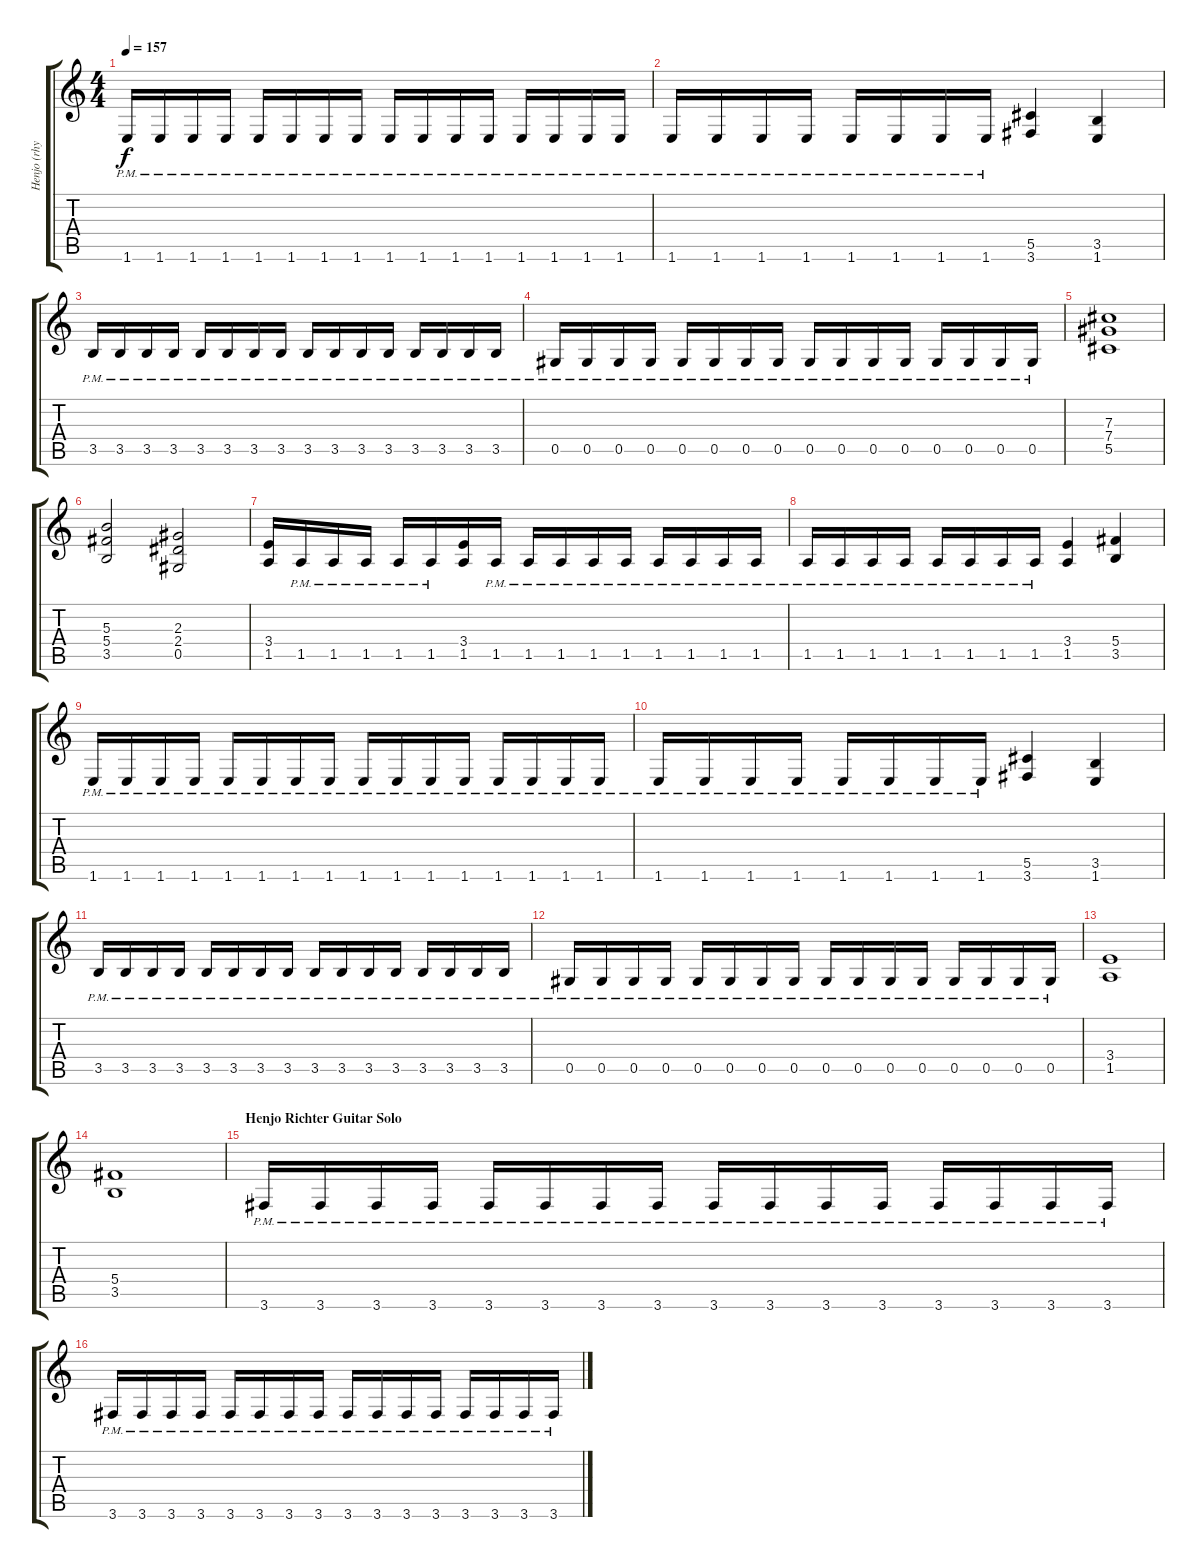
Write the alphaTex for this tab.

\track ("Henjo (rhythm)" "Henjo (rhy") {instrument distortionguitar}
\staff {score tabs}
\tuning (Eb4 Bb3 Gb3 Db3 Ab2 Eb2) {hide}
\ts (4 4)
\tempo 157
\clef g2
\ks c
1.6{pm}.16{dy f} 1.6{pm}.16 1.6{pm}.16 1.6{pm}.16 1.6{pm}.16 1.6{pm}.16 1.6{pm}.16 1.6{pm}.16 1.6{pm}.16 1.6{pm}.16 1.6{pm}.16 1.6{pm}.16 1.6{pm}.16 1.6{pm}.16 1.6{pm}.16 1.6{pm}.16 |
1.6{pm}.16 1.6{pm}.16 1.6{pm}.16 1.6{pm}.16 1.6{pm}.16 1.6{pm}.16 1.6{pm}.16 1.6{pm}.16 (5.5 3.6).4 (3.5 1.6).4 |
3.5{pm}.16 3.5{pm}.16 3.5{pm}.16 3.5{pm}.16 3.5{pm}.16 3.5{pm}.16 3.5{pm}.16 3.5{pm}.16 3.5{pm}.16 3.5{pm}.16 3.5{pm}.16 3.5{pm}.16 3.5{pm}.16 3.5{pm}.16 3.5{pm}.16 3.5{pm}.16 |
0.5{pm}.16 0.5{pm}.16 0.5{pm}.16 0.5{pm}.16 0.5{pm}.16 0.5{pm}.16 0.5{pm}.16 0.5{pm}.16 0.5{pm}.16 0.5{pm}.16 0.5{pm}.16 0.5{pm}.16 0.5{pm}.16 0.5{pm}.16 0.5{pm}.16 0.5{pm}.16 |
(7.3 7.4 5.5).1 |
(5.3 5.4 3.5).2 (2.3 2.4 0.5).2 |
(3.4 1.5).16 1.5{pm}.16 1.5{pm}.16 1.5{pm}.16 1.5{pm}.16 1.5{pm}.16 (3.4 1.5).16 1.5{pm}.16 1.5{pm}.16 1.5{pm}.16 1.5{pm}.16 1.5{pm}.16 1.5{pm}.16 1.5{pm}.16 1.5{pm}.16 1.5{pm}.16 |
1.5{pm}.16 1.5{pm}.16 1.5{pm}.16 1.5{pm}.16 1.5{pm}.16 1.5{pm}.16 1.5{pm}.16 1.5{pm}.16 (3.4 1.5).4 (5.4 3.5).4 |
1.6{pm}.16 1.6{pm}.16 1.6{pm}.16 1.6{pm}.16 1.6{pm}.16 1.6{pm}.16 1.6{pm}.16 1.6{pm}.16 1.6{pm}.16 1.6{pm}.16 1.6{pm}.16 1.6{pm}.16 1.6{pm}.16 1.6{pm}.16 1.6{pm}.16 1.6{pm}.16 |
1.6{pm}.16 1.6{pm}.16 1.6{pm}.16 1.6{pm}.16 1.6{pm}.16 1.6{pm}.16 1.6{pm}.16 1.6{pm}.16 (5.5 3.6).4 (3.5 1.6).4 |
3.5{pm}.16 3.5{pm}.16 3.5{pm}.16 3.5{pm}.16 3.5{pm}.16 3.5{pm}.16 3.5{pm}.16 3.5{pm}.16 3.5{pm}.16 3.5{pm}.16 3.5{pm}.16 3.5{pm}.16 3.5{pm}.16 3.5{pm}.16 3.5{pm}.16 3.5{pm}.16 |
0.5{pm}.16 0.5{pm}.16 0.5{pm}.16 0.5{pm}.16 0.5{pm}.16 0.5{pm}.16 0.5{pm}.16 0.5{pm}.16 0.5{pm}.16 0.5{pm}.16 0.5{pm}.16 0.5{pm}.16 0.5{pm}.16 0.5{pm}.16 0.5{pm}.16 0.5{pm}.16 |
(3.4 1.5).1 |
(5.4 3.5).1 |
\section ("" "Henjo Richter Guitar Solo")
3.6{pm}.16 3.6{pm}.16 3.6{pm}.16 3.6{pm}.16 3.6{pm}.16 3.6{pm}.16 3.6{pm}.16 3.6{pm}.16 3.6{pm}.16 3.6{pm}.16 3.6{pm}.16 3.6{pm}.16 3.6{pm}.16 3.6{pm}.16 3.6{pm}.16 3.6{pm}.16 |
3.6{pm}.16 3.6{pm}.16 3.6{pm}.16 3.6{pm}.16 3.6{pm}.16 3.6{pm}.16 3.6{pm}.16 3.6{pm}.16 3.6{pm}.16 3.6{pm}.16 3.6{pm}.16 3.6{pm}.16 3.6{pm}.16 3.6{pm}.16 3.6{pm}.16 3.6{pm}.16
